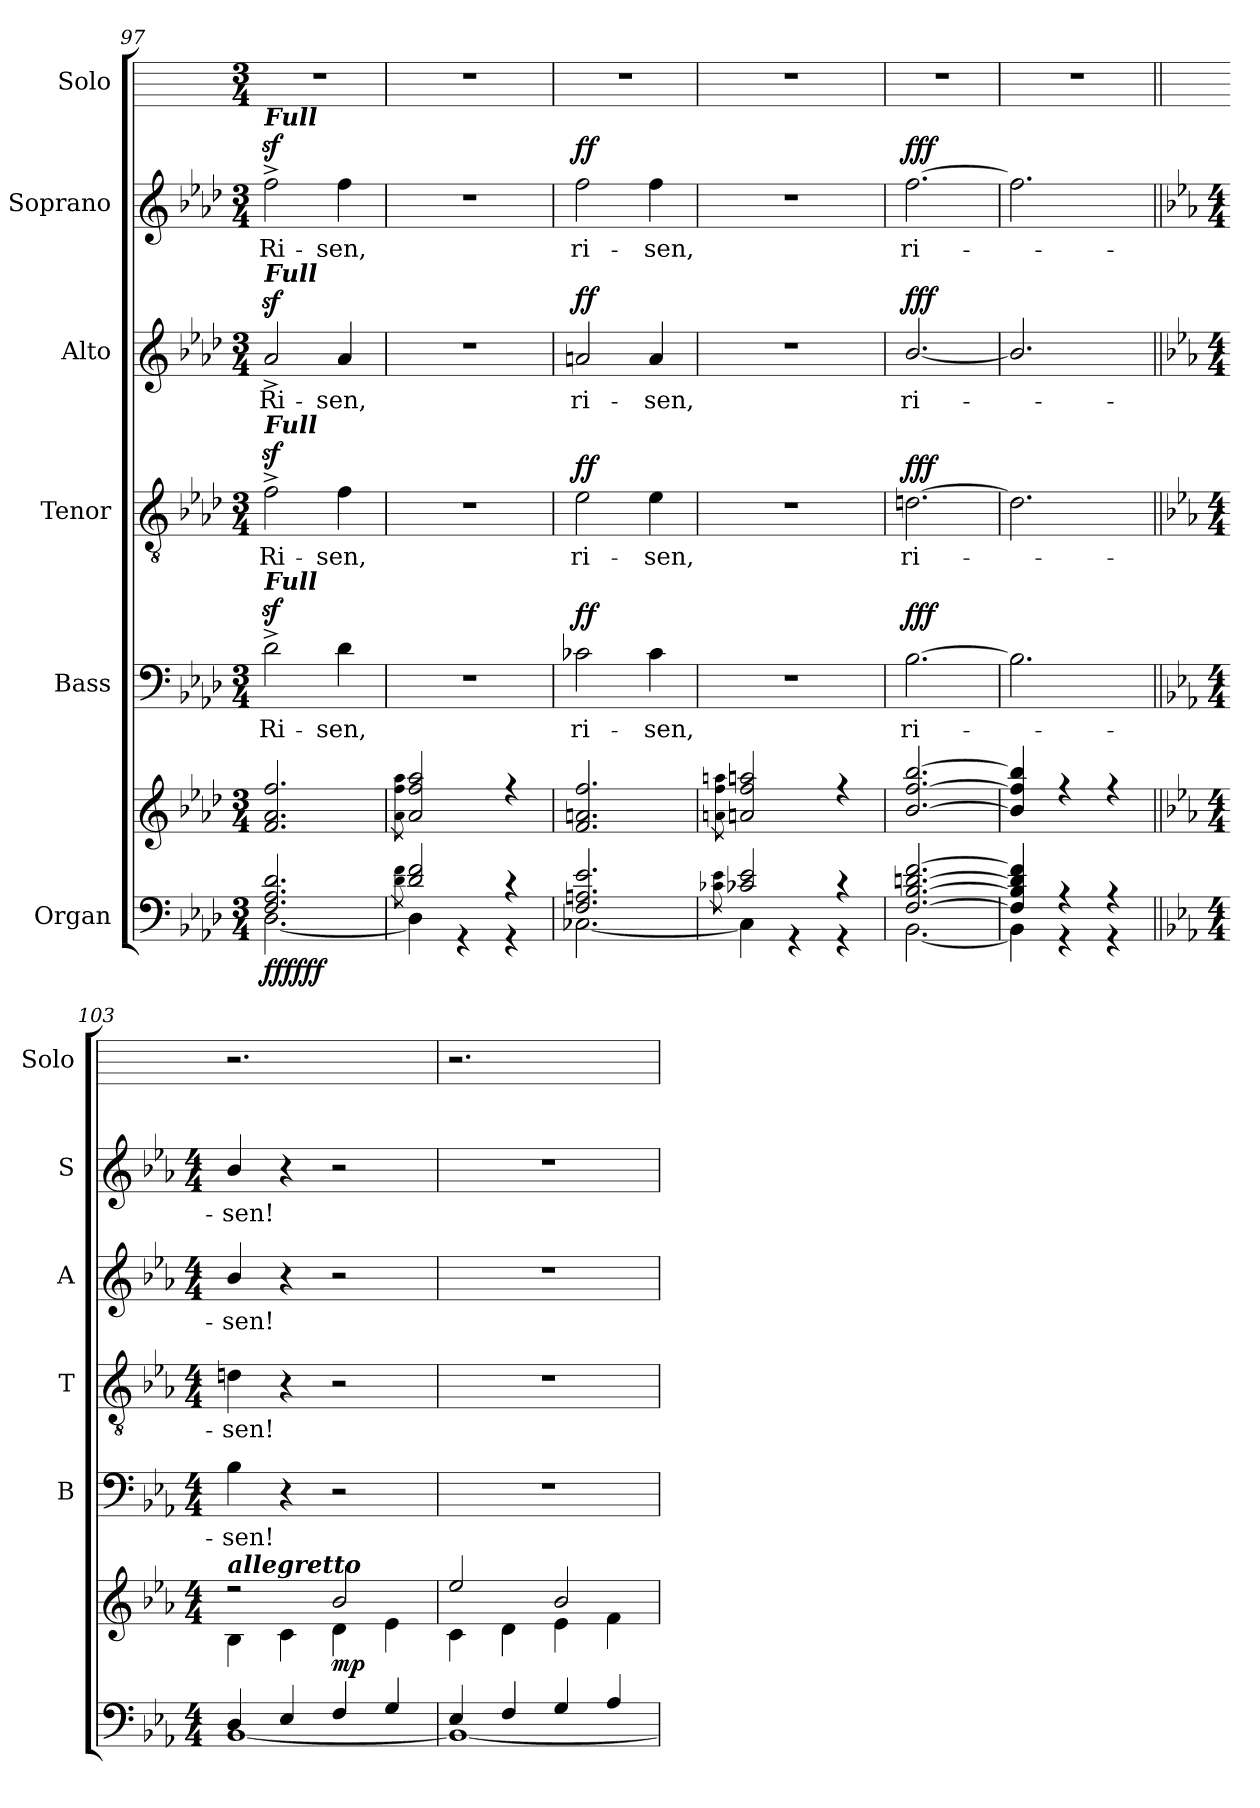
**kern	**kern	**dynam	**kern	**text	**dynam	**kern	**text	**dynam	**kern	**text	**dynam	**kern	**text	**dynam	**kern
*part6	*part6	*part6	*part5	*part5	*part5	*part4	*part4	*part4	*part3	*part3	*part3	*part2	*part2	*part2	*part1
*staff7	*staff6	*staff6/7	*staff5	*staff5	*staff5	*staff4	*staff4	*staff4	*staff3	*staff3	*staff3	*staff2	*staff2	*staff2	*staff1
*I"Organ	*	*	*I"Bass	*	*	*I"Tenor	*	*	*I"Alto	*	*	*I"Soprano	*	*	*I"Solo
*	*	*	*I'B	*	*	*I'T	*	*	*I'A	*	*	*I'S	*	*	*I'Solo
!!LO:LB:g=z
*clefF4	*clefG2	*	*clefF4	*	*	*clefGv2	*	*	*clefG2	*	*	*clefG2	*	*	*
*k[b-e-a-d-]	*k[b-e-a-d-]	*	*k[b-e-a-d-]	*	*	*k[b-e-a-d-]	*	*	*k[b-e-a-d-]	*	*	*k[b-e-a-d-]	*	*	*
*A-:	*A-:	*	*A-:	*	*	*A-:	*	*	*A-:	*	*	*A-:	*	*	*
*M3/4	*M3/4	*	*M3/4	*	*	*M3/4	*	*	*M3/4	*	*	*M3/4	*	*	*M3/4
=97	=97	=97	=97	=97	=97	=97	=97	=97	=97	=97	=97	=97	=97	=97	=97
*^	*^	*	*	*	*	*	*	*	*	*	*	*	*	*	*
!	!	!	!	!	!	!	!	!	!	!	!	!	!	!LO:TX:a:Bi:t=Full	!	!	!
!	!	!	!	!	!	!	!	!	!	!	!LO:TX:a:Bi:t=Full	!	!	!	!	!	!
!	!	!	!	!	!	!	!	!LO:TX:a:Bi:t=Full	!	!	!	!	!	!	!	!	!
!	!	!	!	!	!LO:TX:a:Bi:t=Full	!	!	!	!	!	!	!	!	!	!	!	!
!	!	!	!	!LO:DY:b=2	!	!LO:LY:b	!	!	!LO:LY:b	!	!	!LO:LY:b	!	!	!LO:LY:b	!	!
!	!	!	!	!LO:DY:n=1:b=2	!	!	!	!	!	!	!	!	!	!	!	!	!
!	!	!	!	!LO:DY:n=2:b	!	!	!	!	!	!	!	!	!	!	!	!	!
2.F/ 2.A-/ 2.d-/	[2.D-\	2.f 2.a- 2.ff	2.ryy	ff ff ff	2d-z<^	Ri-	.	2fz<^	Ri-	.	2a-z<^	Ri-	.	2ffz<^	Ri-	.	2.r
!	!	!	!	!	!	!LO:LY:b	!	!	!LO:LY:b	!	!	!LO:LY:b	!	!	!LO:LY:b	!	!
.	.	.	.	.	4d-	-sen,	.	4f	-sen,	.	4a-	-sen,	.	4ff	-sen,	.	.
=98	=98	=98	=98	=98	=98	=98	=98	=98	=98	=98	=98	=98	=98	=98	=98	=98	=98
8qd- 8qf	.	8qa- 8qff 8qaa-	.	.	.	.	.	.	.	.	.	.	.	.	.	.	.
!	!	!	!	!	!LO:N:vis=1	!	!	!LO:N:vis=1	!	!	!LO:N:vis=1	!	!	!LO:N:vis=1	!	!	!
2d-/ 2f/	4D-\]	2a- 2ff 2aa-	2.ryy	.	2.r	.	.	2.r	.	.	2.r	.	.	2.r	.	.	2.r
.	4r	.	.	.	.	.	.	.	.	.	.	.	.	.	.	.	.
4r	4r	4r	.	.	.	.	.	.	.	.	.	.	.	.	.	.	.
=99	=99	=99	=99	=99	=99	=99	=99	=99	=99	=99	=99	=99	=99	=99	=99	=99	=99
!	!	!	!	!	!	!LO:LY:b	!LO:DY:b	!	!LO:LY:b	!LO:DY:b	!	!LO:LY:b	!LO:DY:b	!	!LO:LY:b	!LO:DY:b	!
2.F/ 2.An/ 2.e-/	[2.C-X\	2.f 2.an 2.ff	2.ryy	.	2c-X	ri-	ff	2e-	ri-	ff	2an	ri-	ff	2ff	ri-	ff	2.r
!	!	!	!	!	!	!LO:LY:b	!	!	!LO:LY:b	!	!	!LO:LY:b	!	!	!LO:LY:b	!	!
.	.	.	.	.	4c-	-sen,	.	4e-	-sen,	.	4a	-sen,	.	4ff	-sen,	.	.
=100	=100	=100	=100	=100	=100	=100	=100	=100	=100	=100	=100	=100	=100	=100	=100	=100	=100
8qc-X 8qe-	.	8qan 8qff 8qaan	.	.	.	.	.	.	.	.	.	.	.	.	.	.	.
!	!	!	!	!	!LO:N:vis=1	!	!	!LO:N:vis=1	!	!	!LO:N:vis=1	!	!	!LO:N:vis=1	!	!	!
2c-/ 2e-/	4C-\]	2a 2ff 2aa	2.ryy	.	2.r	.	.	2.r	.	.	2.r	.	.	2.r	.	.	2.r
.	4r	.	.	.	.	.	.	.	.	.	.	.	.	.	.	.	.
4r	4r	4r	.	.	.	.	.	.	.	.	.	.	.	.	.	.	.
=101	=101	=101	=101	=101	=101	=101	=101	=101	=101	=101	=101	=101	=101	=101	=101	=101	=101
!	!	!	!	!	!	!LO:LY:b	!LO:DY:b	!	!LO:LY:b	!LO:DY:b	!	!LO:LY:b	!LO:DY:b	!	!LO:LY:b	!LO:DY:b	!
[2.F/ [2.B-/ [2.dn/ [2.f/	[2.BB-\	[2.b- [2.ff [2.bb-	2.ryy	.	[2.B-	ri-	fff	[2.dn	ri-	fff	[2.b-/	ri-	fff	[2.ff	ri-	fff	2.r
=102	=102	=102	=102	=102	=102	=102	=102	=102	=102	=102	=102	=102	=102	=102	=102	=102	=102
4F/] 4B-/] 4d/] 4f/]	4BB-\]	4b-] 4ff] 4bb-]	2.ryy	.	2.B-]	.	.	2.d]	.	.	2.b-/]	.	.	2.ff]	.	.	2.r
4r	4r	4r	.	.	.	.	.	.	.	.	.	.	.	.	.	.	.
4r	4r	4r	.	.	.	.	.	.	.	.	.	.	.	.	.	.	.
=103||	=103||	=103||	=103||	=103||	=103||	=103||	=103||	=103||	=103||	=103||	=103||	=103||	=103||	=103||	=103||	=103||	=103||
*k[b-e-a-]	*	*k[b-e-a-]	*	*	*k[b-e-a-]	*	*	*k[b-e-a-]	*	*	*k[b-e-a-]	*	*	*k[b-e-a-]	*	*	*
*E-:	*	*E-:	*	*	*E-:	*	*	*E-:	*	*	*E-:	*	*	*E-:	*	*	*
*M4/4	*	*M4/4	*	*	*M4/4	*	*	*M4/4	*	*	*M4/4	*	*	*M4/4	*	*	*
!	!	!LO:TX:a:Bi:t=allegretto	!	!	!	!	!	!	!	!	!	!	!	!	!	!	!
!	!	!	!	!LO:DY:b=2	!	!LO:LY:b	!	!	!LO:LY:b	!	!	!LO:LY:b	!	!	!LO:LY:b	!	!
!	!	!	!	!LO:DY:n=1:b=2	!	!	!	!	!	!	!	!	!	!	!	!	!
!	!	!	!	!LO:DY:n=2:b	!	!	!	!	!	!	!	!	!	!	!	!	!
4D/	[1BB-\	2r	4B-\	mp mp mp	4B-\	sen!	.	4dn\	sen!	.	4b-/	sen!	.	4b-/	sen!	.	2.r
4E-/	.	.	4c\	.	4r	.	.	4r	.	.	4r	.	.	4r	.	.	.
!	!	!	!	!LO:DY:n=3:b	!	!	!	!	!	!	!	!	!	!	!	!	!
4F/	.	2b-/	4d\	mp	2r	.	.	2r	.	.	2r	.	.	2r	.	.	.
4G/	.	.	4e-\	.	.	.	.	.	.	.	.	.	.	.	.	.	4ryy
=104	=104	=104	=104	=104	=104	=104	=104	=104	=104	=104	=104	=104	=104	=104	=104	=104	=104
4E-/	1BB-\_	2ee-/	4c\	.	1r	.	.	1r	.	.	1r	.	.	1r	.	.	2.r
4F/	.	.	4d\	.	.	.	.	.	.	.	.	.	.	.	.	.	.
4G/	.	2b-/	4e-\	.	.	.	.	.	.	.	.	.	.	.	.	.	.
4A-/	.	.	4f\	.	.	.	.	.	.	.	.	.	.	.	.	.	4ryy
*v	*v	*	*	*	*	*	*	*	*	*	*	*	*	*	*	*	*
*	*v	*v	*	*	*	*	*	*	*	*	*	*	*	*	*	*
=	=	=	=	=	=	=	=	=	=	=	=	=	=	=	=
*-	*-	*-	*-	*-	*-	*-	*-	*-	*-	*-	*-	*-	*-	*-	*-
